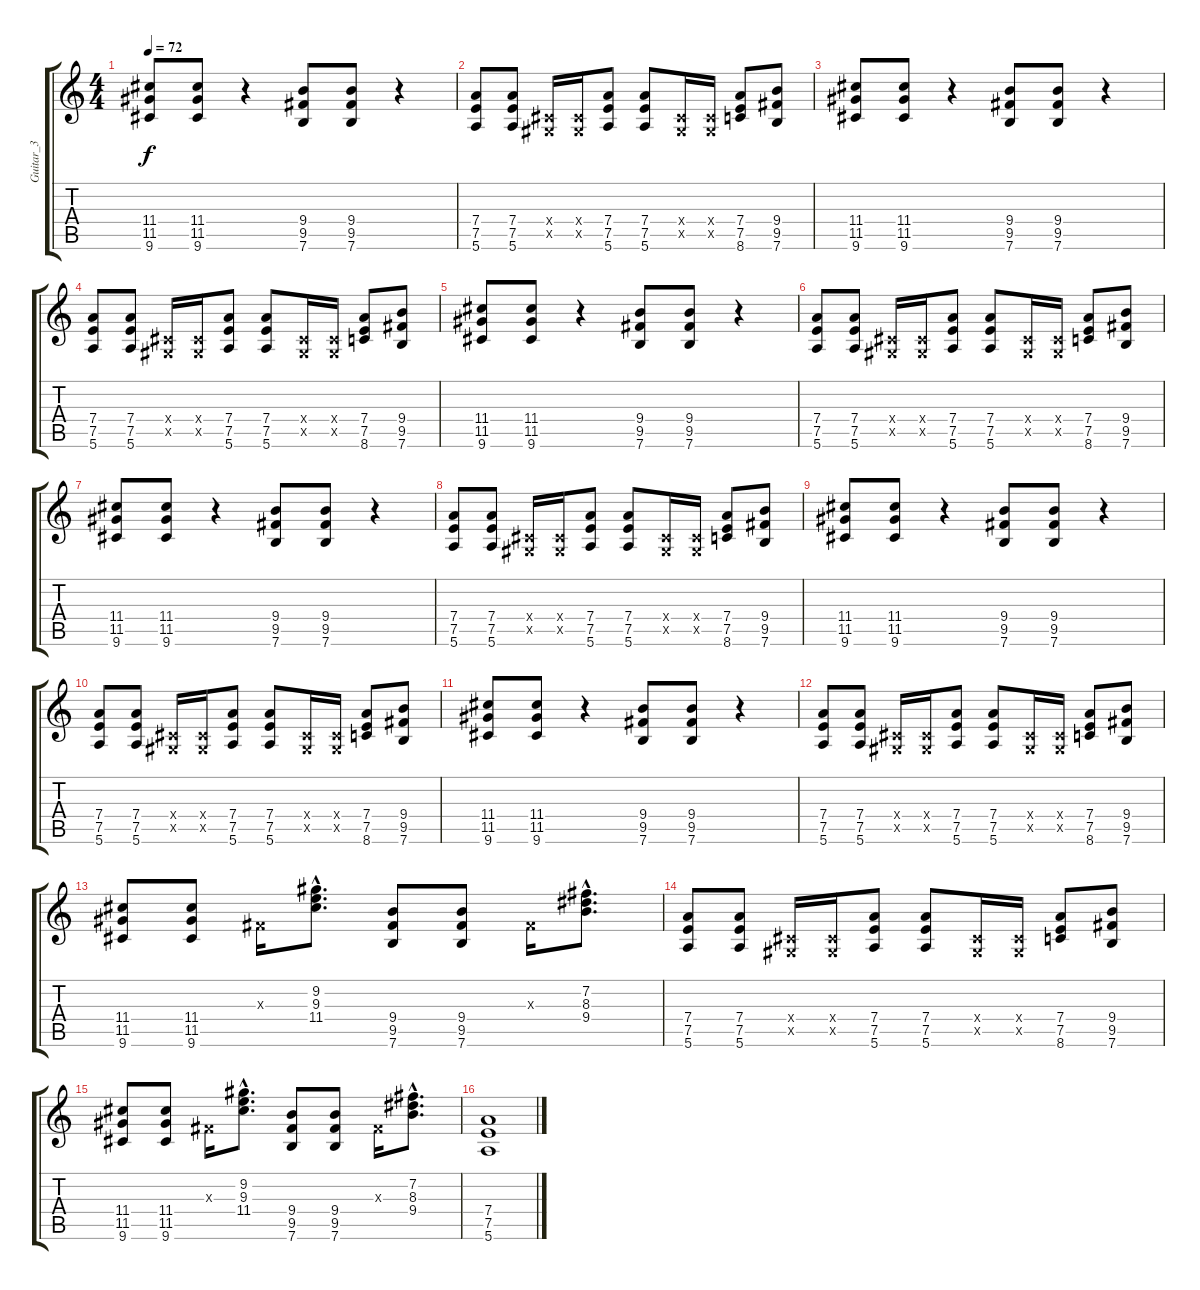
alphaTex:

\track ("Guitar_3" "Guitar_3") {instrument distortionguitar}
\staff {score tabs}
\tuning (E4 B3 G3 D3 A2 E2) {hide}
\ts (4 4)
\tempo 72
\clef g2
\ks c
(11.4 11.5 9.6).8{dy f} (11.4 11.5 9.6).8 r.4 (9.4 9.5 7.6).8 (9.4 9.5 7.6).8 r.4 |
(7.4 7.5 5.6).8 (7.4 7.5 5.6).8 (-1.4{x} -1.5{x}).16 (-1.4{x} -1.5{x}).16 (7.4 7.5 5.6).8 (7.4 7.5 5.6).8 (-1.4{x} -1.5{x}).16 (-1.4{x} -1.5{x}).16 (7.4 7.5 8.6).8 (9.4 9.5 7.6).8 |
(11.4 11.5 9.6).8 (11.4 11.5 9.6).8 r.4 (9.4 9.5 7.6).8 (9.4 9.5 7.6).8 r.4 |
(7.4 7.5 5.6).8 (7.4 7.5 5.6).8 (-1.4{x} -1.5{x}).16 (-1.4{x} -1.5{x}).16 (7.4 7.5 5.6).8 (7.4 7.5 5.6).8 (-1.4{x} -1.5{x}).16 (-1.4{x} -1.5{x}).16 (7.4 7.5 8.6).8 (9.4 9.5 7.6).8 |
(11.4 11.5 9.6).8 (11.4 11.5 9.6).8 r.4 (9.4 9.5 7.6).8 (9.4 9.5 7.6).8 r.4 |
(7.4 7.5 5.6).8 (7.4 7.5 5.6).8 (-1.4{x} -1.5{x}).16 (-1.4{x} -1.5{x}).16 (7.4 7.5 5.6).8 (7.4 7.5 5.6).8 (-1.4{x} -1.5{x}).16 (-1.4{x} -1.5{x}).16 (7.4 7.5 8.6).8 (9.4 9.5 7.6).8 |
(11.4 11.5 9.6).8 (11.4 11.5 9.6).8 r.4 (9.4 9.5 7.6).8 (9.4 9.5 7.6).8 r.4 |
(7.4 7.5 5.6).8 (7.4 7.5 5.6).8 (-1.4{x} -1.5{x}).16 (-1.4{x} -1.5{x}).16 (7.4 7.5 5.6).8 (7.4 7.5 5.6).8 (-1.4{x} -1.5{x}).16 (-1.4{x} -1.5{x}).16 (7.4 7.5 8.6).8 (9.4 9.5 7.6).8 |
(11.4 11.5 9.6).8 (11.4 11.5 9.6).8 r.4 (9.4 9.5 7.6).8 (9.4 9.5 7.6).8 r.4 |
(7.4 7.5 5.6).8 (7.4 7.5 5.6).8 (-1.4{x} -1.5{x}).16 (-1.4{x} -1.5{x}).16 (7.4 7.5 5.6).8 (7.4 7.5 5.6).8 (-1.4{x} -1.5{x}).16 (-1.4{x} -1.5{x}).16 (7.4 7.5 8.6).8 (9.4 9.5 7.6).8 |
(11.4 11.5 9.6).8 (11.4 11.5 9.6).8 r.4 (9.4 9.5 7.6).8 (9.4 9.5 7.6).8 r.4 |
(7.4 7.5 5.6).8 (7.4 7.5 5.6).8 (-1.4{x} -1.5{x}).16 (-1.4{x} -1.5{x}).16 (7.4 7.5 5.6).8 (7.4 7.5 5.6).8 (-1.4{x} -1.5{x}).16 (-1.4{x} -1.5{x}).16 (7.4 7.5 8.6).8 (9.4 9.5 7.6).8 |
(11.4 11.5 9.6).8 (11.4 11.5 9.6).8 -1.3{x}.16 (9.2{hac} 9.3{hac} 11.4{hac}).8{d} (9.4 9.5 7.6).8 (9.4 9.5 7.6).8 -1.3{x}.16 (7.2{hac} 8.3{hac} 9.4{hac}).8{d} |
(7.4 7.5 5.6).8 (7.4 7.5 5.6).8 (-1.4{x} -1.5{x}).16 (-1.4{x} -1.5{x}).16 (7.4 7.5 5.6).8 (7.4 7.5 5.6).8 (-1.4{x} -1.5{x}).16 (-1.4{x} -1.5{x}).16 (7.4 7.5 8.6).8 (9.4 9.5 7.6).8 |
(11.4 11.5 9.6).8 (11.4 11.5 9.6).8 -1.3{x}.16 (9.2{hac} 9.3{hac} 11.4{hac}).8{d} (9.4 9.5 7.6).8 (9.4 9.5 7.6).8 -1.3{x}.16 (7.2{hac} 8.3{hac} 9.4{hac}).8{d} |
(7.4 7.5 5.6).1
